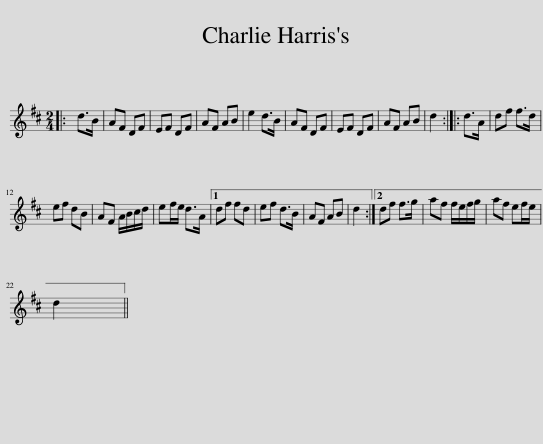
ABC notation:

X:1
L:1/8
M:2/4
I:linebreak $
K:D
V:1 treble
V:1
|: d>B | AF DF | EF DF | AF AB | e2 d>B | %5
 AF DF | EF DF | AF AB | d2 :: d>A | %10
 df f>d |$ ef dB | AF A/B/c/d/ | ef/e/ d>A |1 df fd | %15
 ef d>B | AF AB | d2 :|2 df f>g | af f/e/f/g/ | %20
 af ef/e/ |$ d2 || %22
